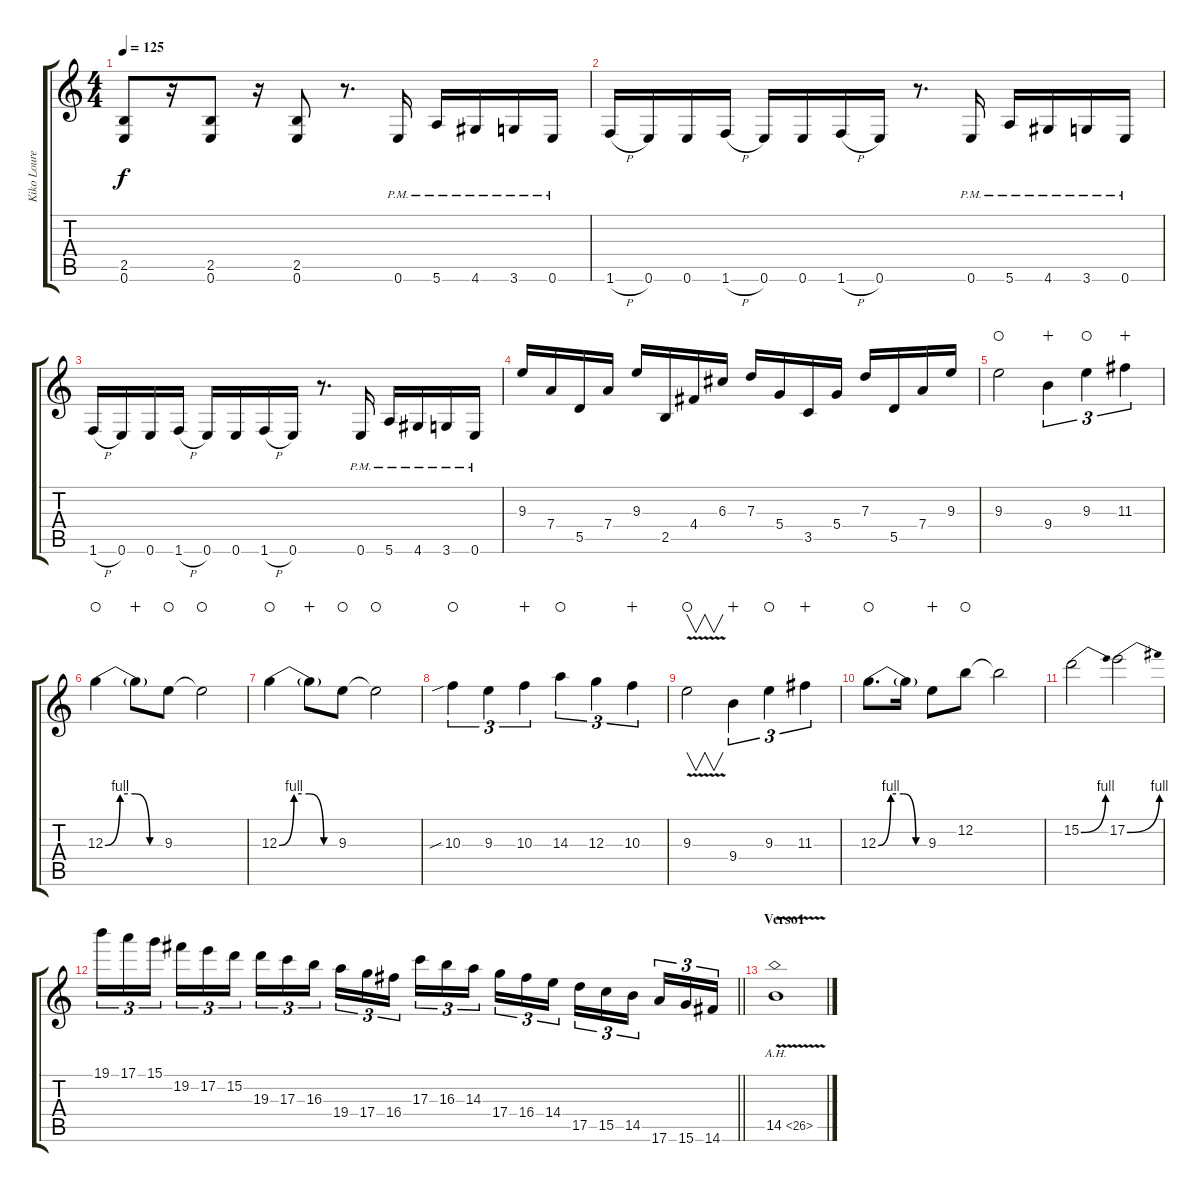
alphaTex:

\track ("Kiko Loureiro" "Kiko Loure") {instrument distortionguitar}
\staff {score tabs}
\tuning (E4 B3 G3 D3 A2 E2) {hide}
\ts (4 4)
\tempo 125
\clef g2
\ks c
(2.5 0.6).8{dy f} r.16 (2.5 0.6).8 r.16 (2.5 0.6).8 r.8{d} 0.6{pm}.16 5.6{pm}.16 4.6{pm}.16 3.6{pm}.16 0.6{pm}.16 |
1.6{h}.16 0.6.16 0.6.16 1.6{h}.16 0.6.16 0.6.16 1.6{h}.16 0.6.16 r.8{d} 0.6{pm}.16 5.6{pm}.16 4.6{pm}.16 3.6{pm}.16 0.6{pm}.16 |
1.6{h}.16 0.6.16 0.6.16 1.6{h}.16 0.6.16 0.6.16 1.6{h}.16 0.6.16 r.8{d} 0.6{pm}.16 5.6{pm}.16 4.6{pm}.16 3.6{pm}.16 0.6{pm}.16 |
9.3.16 7.4.16 5.5.16 7.4.16 9.3.16 2.5.16 4.4.16 6.3.16 7.3.16 5.4.16 3.5.16 5.4.16 7.3.16 5.5.16 7.4.16 9.3.16 |
9.3.2{volume 16 waho} 9.4.4{tu (3 2) wahc} 9.3.4{tu (3 2) waho} 11.3.4{tu (3 2) wahc} |
12.3{be (custom 0 0 15 4 30 4 45 0 60 0)}.4{waho} 12.3{t}.8{wahc} 9.3.8{waho} 9.3{t}.2{waho} |
12.3{be (custom 0 0 15 4 30 4 45 0 60 0)}.4{waho} 12.3{t}.8{wahc} 9.3.8{waho} 9.3{t}.2{waho} |
10.3{sib}.4{tu (3 2) waho} 9.3.4{tu (3 2)} 10.3.4{tu (3 2) wahc} 14.3.4{tu (3 2) waho} 12.3.4{tu (3 2)} 10.3.4{tu (3 2) wahc} |
9.3{v}.2{v waho} 9.4.4{tu (3 2) wahc} 9.3.4{tu (3 2) waho} 11.3.4{tu (3 2) wahc} |
12.3{be (custom 0 0 15 4 30 4 45 0 60 0)}.8{d waho} 12.3{t}.16 9.3.8{wahc} 12.2.8{waho} 12.2{t}.2 |
15.2{be (bend 0 0 60 4)}.2 17.2{be (bend 0 0 60 4)}.2 |
\barLineRight lightlight
19.1.16{tu (3 2)} 17.1.16{tu (3 2)} 15.1.16{tu (3 2) beam splitsecondary} 19.2.16{tu (3 2)} 17.2.16{tu (3 2)} 15.2.16{tu (3 2)} 19.3.16{tu (3 2)} 17.3.16{tu (3 2)} 16.3.16{tu (3 2) beam splitsecondary} 19.4.16{tu (3 2)} 17.4.16{tu (3 2)} 16.4.16{tu (3 2)} 17.3.16{tu (3 2)} 16.3.16{tu (3 2)} 14.3.16{tu (3 2) beam splitsecondary} 17.4.16{tu (3 2)} 16.4.16{tu (3 2)} 14.4.16{tu (3 2)} 17.5.16{tu (3 2)} 15.5.16{tu (3 2)} 14.5.16{tu (3 2) beam splitsecondary} 17.6.16{tu (3 2)} 15.6.16{tu (3 2)} 14.6.16{tu (3 2)} |
\section ("" "Verso1")
14.5{ah 12 v}.1{volume 5}
